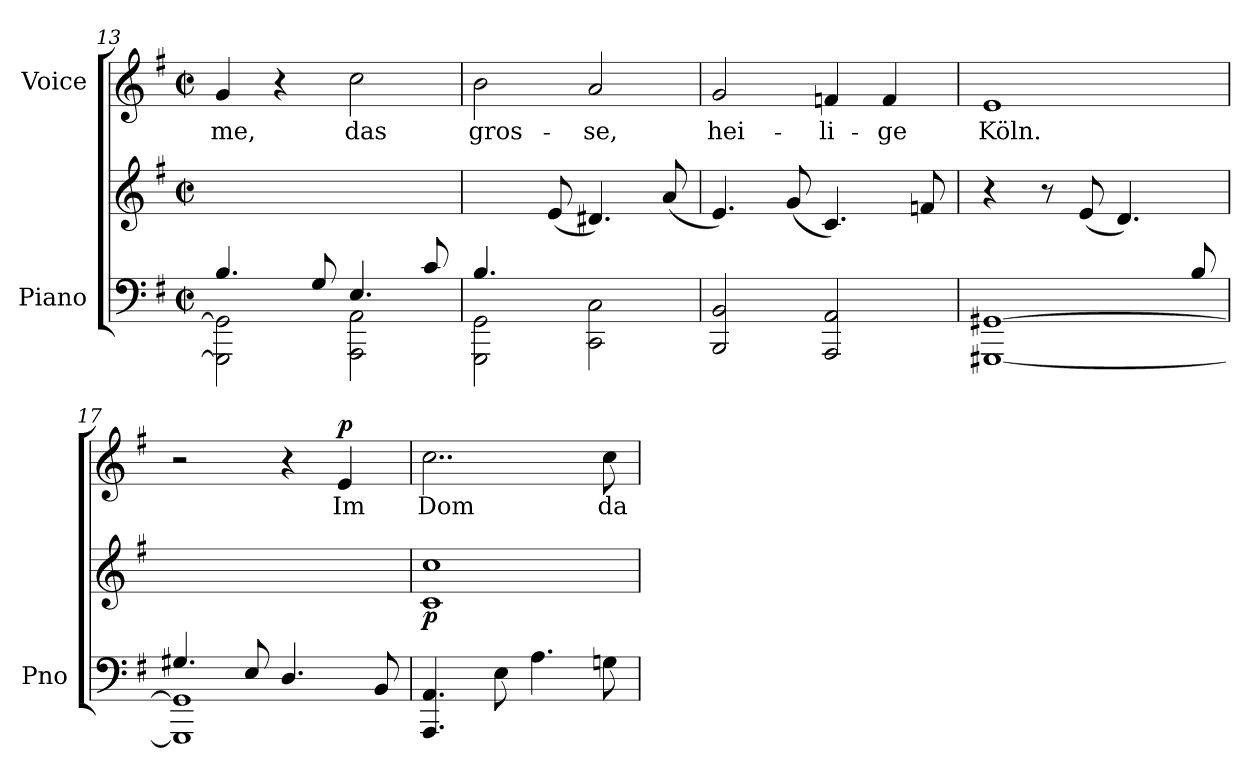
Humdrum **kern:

**kern	**kern	**dynam	**kern	**text	**dynam
*part2	*part2	*part2	*part1	*part1	*part1
*staff3	*staff2	*staff2/3	*staff1	*staff1	*staff1
*I"Piano	*	*	*I"Voice	*	*
*I'Pno	*	*	*	*	*
!!LO:LB:g=z
*clefF4	*clefG2	*	*clefG2	*	*
*k[f#]	*k[f#]	*	*k[f#]	*	*
*M2/2	*M2/2	*	*M2/2	*	*
*met(c|)	*met(c|)	*	*met(c|)	*	*
=13	=13	=13	=13	=13	=13
*^	*	*	*	*	*
!	!	!	!	!	!LO:LY:b	!
4.B/	2GGG\] 2GG\]	1ryy	.	4g/	-me,	.
.	.	.	.	4r	.	.
8G/	.	.	.	.	.	.
!	!	!	!	!	!LO:LY:b	!
4.E/	2AAA\ 2AA\	.	.	2cc\	das	.
8c/	.	.	.	.	.	.
=14	=14	=14	=14	=14	=14	=14
!	!	!	!	!	!LO:LY:b	!
4.B/	2GGG\ 2GG\	4.ryy	.	2b\	gros-	.
2ryy	.	(<8e/	.	.	.	.
!	!	!	!	!	!LO:LY:b	!
.	2CC\ 2C\	4.d#X/)	.	2a/	-se,	.
8ryy	.	(<8a/	.	.	.	.
*v	*v	*	*	*	*	*
=15	=15	=15	=15	=15	=15
!	!	!	!	!LO:LY:b	!
2BBB/ 2BB/	4.e/)	.	2g/	hei-	.
.	(<8g/	.	.	.	.
!	!	!	!	!LO:LY:b	!
2AAA/ 2AA/	4.c/)	.	4fn/	-li-	.
!	!	!	!	!LO:LY:b	!
.	.	.	4f/	-ge	.
.	8fn/	.	.	.	.
=16	=16	=16	=16	=16	=16
*^	*	*	*	*	*
!	!	!	!	!	!LO:LY:b	!
2..ryy	[1GGG#X [1GG#X	4r	.	1e	Köln.	.
.	.	8r	.	.	.	.
.	.	(<8e/	.	.	.	.
.	.	4.d/)	.	.	.	.
8B/	.	8ryy	.	.	.	.
=17	=17	=17	=17	=17	=17	=17
4.G#X/	1GGG#] 1GG#]	1ryy	.	2r	.	.
8E/	.	.	.	.	.	.
4.D/	.	.	.	4r	.	.
!	!	!	!	!	!LO:LY:b	!LO:DY:a
.	.	.	.	4e/	Im	p
8BB/	.	.	.	.	.	.
*v	*v	*	*	*	*	*
=18	=18	=18	=18	=18	=18
!	!	!LO:DY:b	!	!LO:LY:b	!
4.AAA/ 4.AA/	1c 1cc	p	2..cc\	Dom	.
8E\	.	.	.	.	.
4.A\	.	.	.	.	.
!	!	!	!	!LO:LY:b	!
8Gn\	.	.	8cc\	da	.
=	=	=	=	=	=
*-	*-	*-	*-	*-	*-
